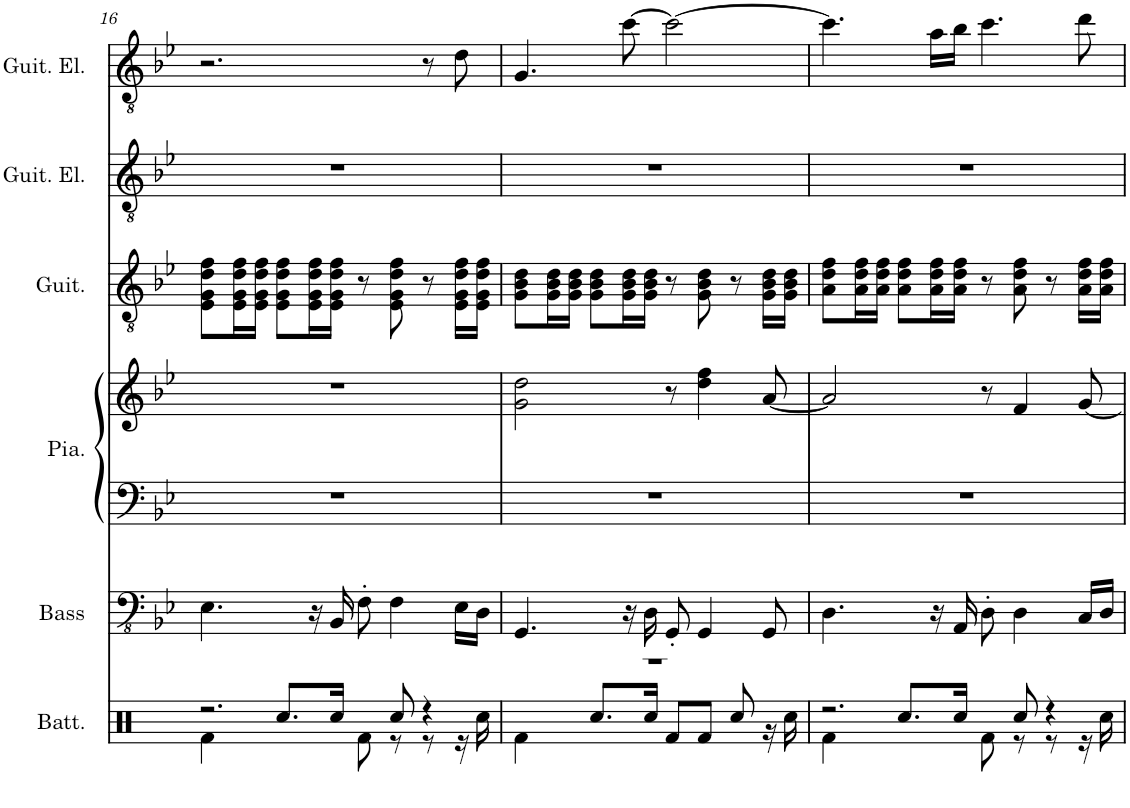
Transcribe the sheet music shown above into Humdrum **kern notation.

**kern	**kern	**kern	**kern	**kern	**kern	**kern
*part6	*part5	*part4	*part4	*part3	*part2	*part1
*staff7	*staff6	*staff5	*staff4	*staff3	*staff2	*staff1
*I"Batterie	*I"Basse acoustique	*I"Piano	*	*I"Guitare acoustique	*I"Guitare électrique	*I"Guitare électrique
*I'Batt.	*I'Bass	*I'Pia.	*	*I'Guit.	*I'Guit. El.	*I'Guit. El.
!!LO:PB:g=z
*clefX	*clefFv4	*clefF4	*clefG2	*clefGv2	*clefGv2	*clefGv2
*k[]	*k[b-e-]	*k[b-e-]	*k[b-e-]	*k[b-e-]	*k[b-e-]	*k[b-e-]
*M4/4	*M4/4	*M4/4	*M4/4	*M4/4	*M4/4	*M4/4
=16	=16	=16	=16	=16	=16	=16
!LO:N:vis=2.	!	!	!	!	!	!
*^	*	*	*	*	*	*
8%5r	4Rf\	4.EE-\	1r	1r	8E-\ 8G\ 8d\ 8f\L	1r	2.r
.	.	.	.	.	16E-\ 16G\ 16d\ 16f\L	.	.
.	.	.	.	.	16E-\ 16G\ 16d\ 16f\JJ	.	.
.	8.Rcc/L	.	.	.	8E-\ 8G\ 8d\ 8f\L	.	.
.	.	16r	.	.	16E-\ 16G\ 16d\ 16f\L	.	.
.	16Rcc/Jk	16BBB-/	.	.	16E-\ 16G\ 16d\ 16f\JJ	.	.
.	8Rf\	8FF'\	.	.	8r	.	.
8Rcc/	8r	4FF\	.	.	8E-\ 8G\ 8d\ 8f\	.	.
4r	8r	.	.	.	8r	.	8r
.	16r	16EE-\LL	.	.	16E-\ 16G\ 16d\ 16f\LL	.	8d\
.	16Rcc\	16DD\JJ	.	.	16E-\ 16G\ 16d\ 16f\JJ	.	.
=17	=17	=17	=17	=17	=17	=17	=17
1r	4Rf\	4.GGG/	1r	2g\ 2dd\	8G\ 8B-\ 8d\L	1r	4.G/
.	.	.	.	.	16G\ 16B-\ 16d\L	.	.
.	.	.	.	.	16G\ 16B-\ 16d\JJ	.	.
.	8.Rcc/L	.	.	.	8G\ 8B-\ 8d\L	.	.
.	.	16r	.	.	16G\ 16B-\ 16d\L	.	[8cc\
.	16Rcc/Jk	16DD\	.	.	16G\ 16B-\ 16d\JJ	.	.
.	8Rf/L	8GGG'/	.	8r	8r	.	2cc\_
.	8Rf/J	4GGG/	.	4dd\ 4ff\	8G\ 8B-\ 8d\	.	.
.	8Rcc/	.	.	.	8r	.	.
.	16r	8GGG/	.	[8a/	16G\ 16B-\ 16d\LL	.	.
.	16Rcc\	.	.	.	16G\ 16B-\ 16d\JJ	.	.
=18	=18	=18	=18	=18	=18	=18	=18
!LO:N:vis=2.	!	!	!	!	!	!	!
8%5r	4Rf\	4.DD\	1r	2a/]	8A\ 8d\ 8f\L	1r	4.cc\]
.	.	.	.	.	16A\ 16d\ 16f\L	.	.
.	.	.	.	.	16A\ 16d\ 16f\JJ	.	.
.	8.Rcc/L	.	.	.	8A\ 8d\ 8f\L	.	.
.	.	16r	.	.	16A\ 16d\ 16f\L	.	16a\LL
.	16Rcc/Jk	16AAA/	.	.	16A\ 16d\ 16f\JJ	.	16b-\JJ
.	8Rf\	8DD'\	.	8r	8r	.	4.cc\
8Rcc/	8r	4DD\	.	4f/	8A\ 8d\ 8f\	.	.
4r	8r	.	.	.	8r	.	.
.	16r	16CC/LL	.	[8g/	16A\ 16d\ 16f\LL	.	8dd\
.	16Rcc\	16DD/JJ	.	.	16A\ 16d\ 16f\JJ	.	.
*v	*v	*	*	*	*	*	*
=	=	=	=	=	=	=
*-	*-	*-	*-	*-	*-	*-
